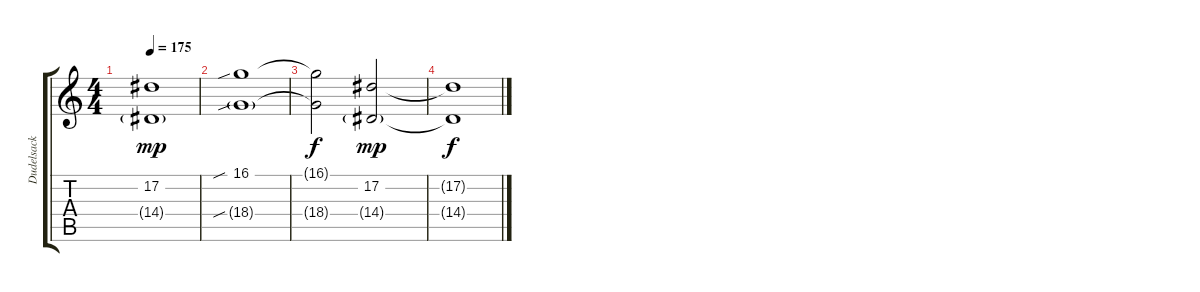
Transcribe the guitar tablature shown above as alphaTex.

\track ("Dudelsack" "Dudelsack") {instrument fiddle}
\staff {score tabs}
\tuning (Eb4 Bb3 Gb3 Db3 Ab2 Eb2) {hide}
\ts (4 4)
\tempo 175
\clef g2
\ks c
(17.2 14.4{g}).1{dy mp} |
(16.1{sib} 18.4{sib g}).1{volume 7} |
(16.1{t} 18.4{t}).2{dy f} (17.2 14.4{g}).2{dy mp} |
(17.2{t} 14.4{t}).1{dy f volume 0}
